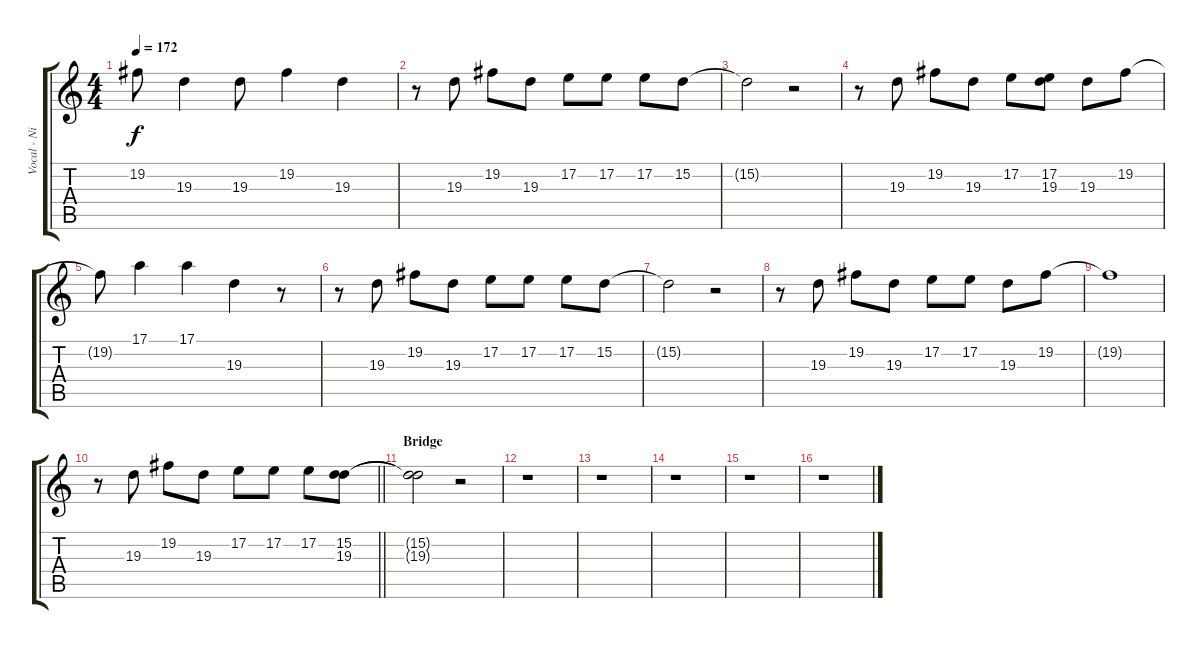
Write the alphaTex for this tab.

\track ("Vocal - Nikola" "Vocal - Ni") {instrument flute}
\staff {score tabs}
\tuning (E4 B3 G3 D3 A2 E2) {hide}
\ts (4 4)
\tempo 172
\clef g2
\ks c
19.2{t}.8{dy f} 19.3.4 19.3.8 19.2.4 19.3.4 |
r.8 19.3.8 19.2.8 19.3.8 17.2.8 17.2.8 17.2.8 15.2.8 |
15.2{t}.2 r.2 |
r.8 19.3.8 19.2.8 19.3.8 17.2.8 (17.2 19.3).8 19.3.8 19.2.8 |
19.2{t}.8 17.1.4 17.1.4 19.3.4 r.8 |
r.8 19.3.8 19.2.8 19.3.8 17.2.8 17.2.8 17.2.8 15.2.8 |
15.2{t}.2 r.2 |
r.8 19.3.8 19.2.8 19.3.8 17.2.8 17.2.8 19.3.8 19.2.8 |
19.2{t}.1 |
\barLineRight lightlight
r.8 19.3.8 19.2.8 19.3.8 17.2.8 17.2.8 17.2.8 (15.2 19.3).8 |
\section ("" "Bridge")
(15.2{t} 19.3{t}).2 r.2 |
r.1 |
r.1 |
r.1 |
r.1 |
r.1
